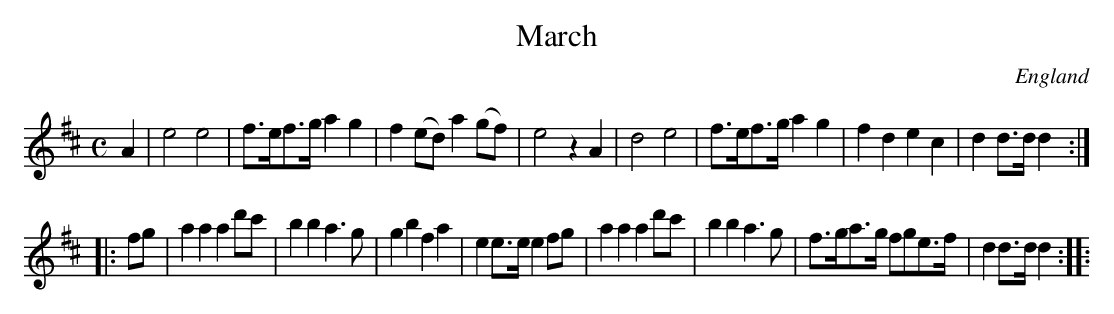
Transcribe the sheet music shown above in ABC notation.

X:1
T:March
L:1/8
M:C
O:England
K:D
A2 | \
e4 e4 | f>ef>g a2g2 | f2(ed) a2(gf) | e4 z2A2 | \
d4 e4 | f>ef>g a2g2 | f2d2    e2c2  | d2d>d d2 ::
fg | \
a2a2 a2d'c' | b2b2 a3g | g2b2   f2a2  | e2e>e e2fg | \
a2a2 a2d'c' | b2b2 a3g | f>ga>g fge>f | d2d>d d2 ::
